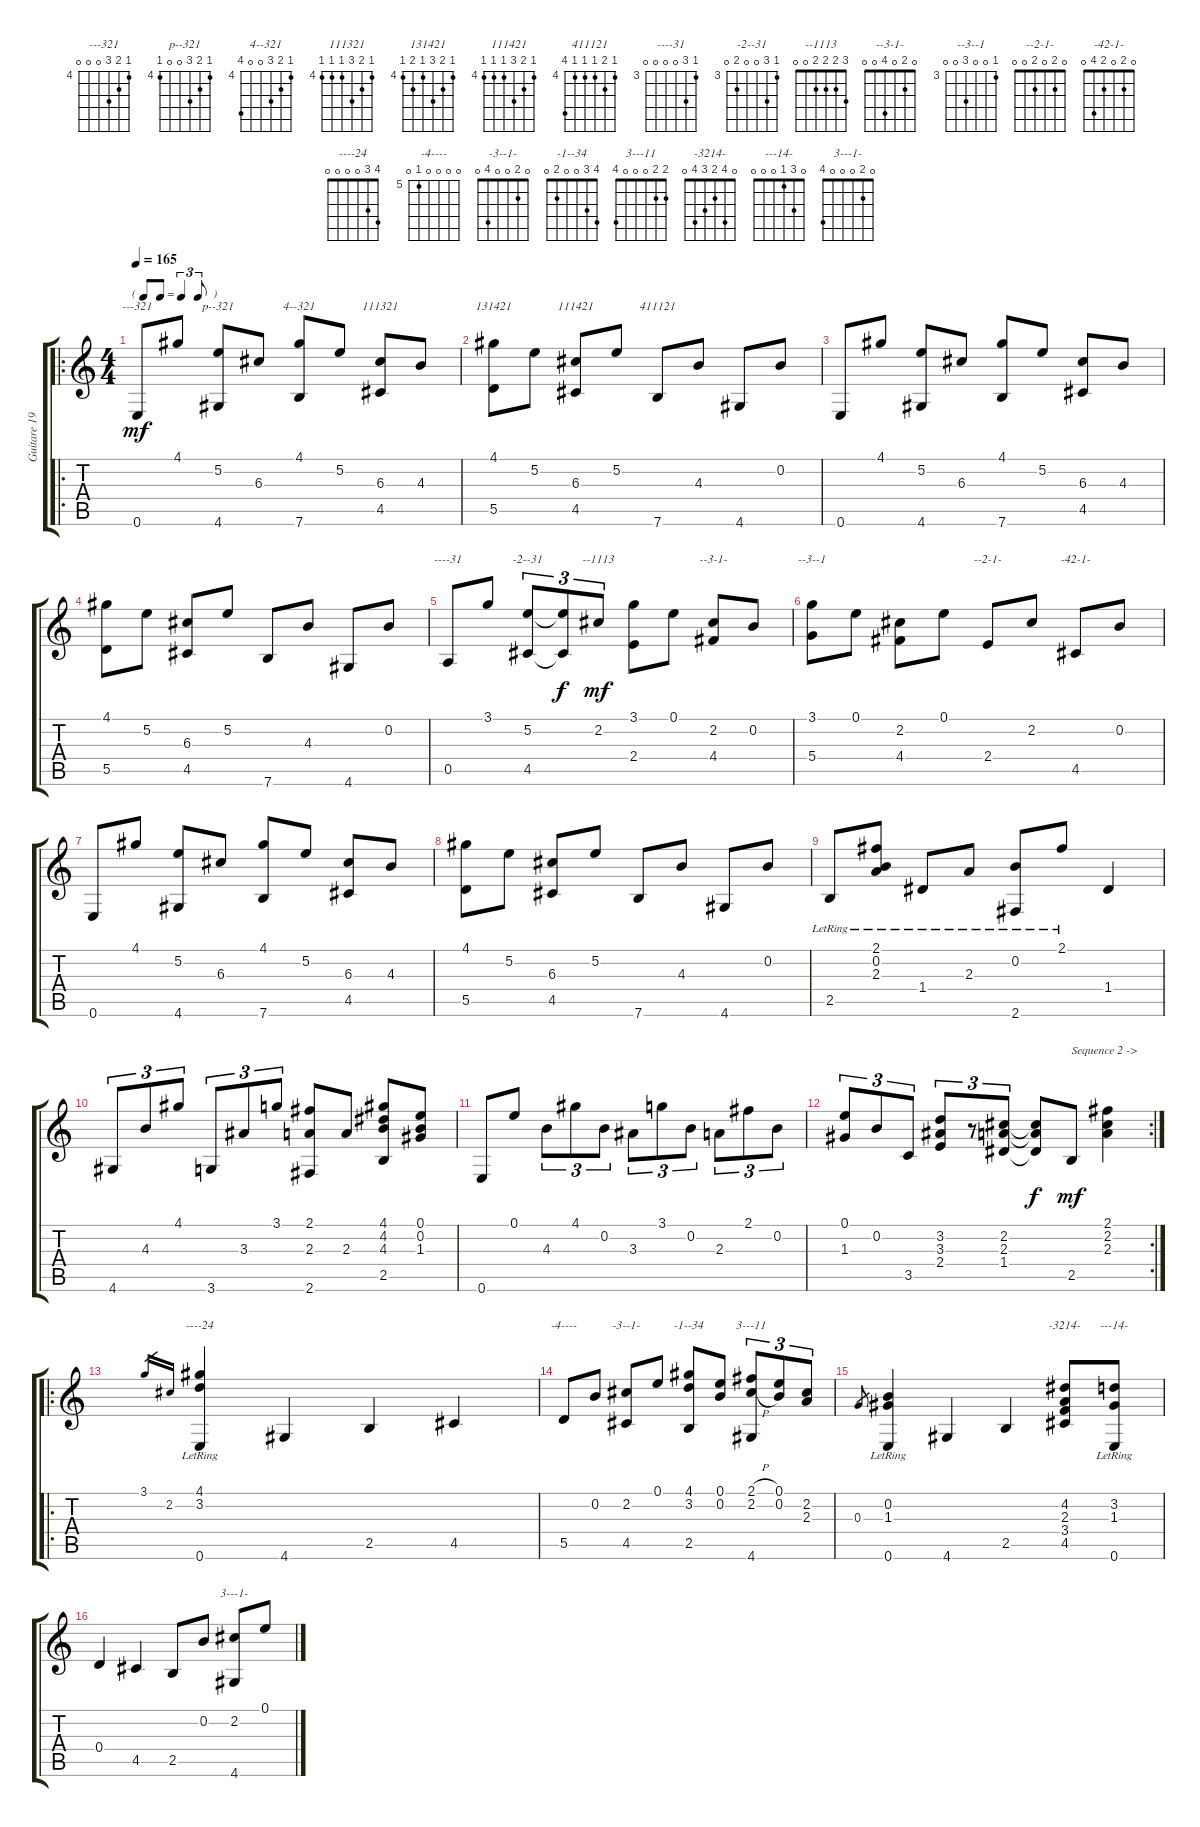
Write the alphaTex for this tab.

\track ("Guitare 1976/2000" "Guitare 19") {instrument acousticguitarnylon}
\staff {score tabs}
\tuning (E4 B3 G3 D3 A2 E2) {hide}
\chord ("---321" 4 5 6 0 0 0) {firstfret 4}
\chord ("p--321" 4 5 6 0 0 4) {firstfret 4}
\chord ("4--321" 4 5 6 0 0 7) {firstfret 4}
\chord ("111321" 4 5 6 4 4 4) {firstfret 4}
\chord ("131421" 4 5 6 4 5 4) {firstfret 4}
\chord ("111421" 4 5 6 4 4 4) {firstfret 4}
\chord ("411121" 4 5 4 4 4 7) {firstfret 4}
\chord ("----31" 3 5 0 0 0 0) {firstfret 3}
\chord ("-2--31" 3 5 0 0 4 0) {firstfret 3}
\chord ("--1113" 3 2 2 2 0 0)
\chord ("--3-1-" 0 2 0 4 0 0)
\chord ("--3--1" 3 0 0 5 0 0) {firstfret 3}
\chord ("--2-1-" 0 2 0 2 0 0)
\chord ("-42-1-" 0 2 0 2 4 0)
\chord ("----24" 4 3 0 0 0 0)
\chord ("-4----" 0 0 0 0 5 0) {firstfret 5}
\chord ("-3--1-" 0 2 0 0 4 0)
\chord ("-1--34" 4 3 0 0 2 0)
\chord ("3---11" 2 2 0 0 0 4)
\chord ("-3214-" 0 4 2 3 4 0)
\chord ("---14-" 0 3 1 0 0 0)
\chord ("3---1-" 0 2 0 0 0 4)
\ro
\ts (4 4)
\tf triplet8th
\tempo 165
\clef g2
\ks c
0.6.8{ch "---321" dy mf} 4.1.8 (5.2 4.6).8{ch "p--321"} 6.3.8 (4.1 7.6).8{ch "4--321"} 5.2.8 (6.3 4.5).8{ch "111321"} 4.3.8 |
(4.1 5.5).8{ch "131421"} 5.2.8 (6.3 4.5).8{ch "111421"} 5.2.8 7.6.8{ch "411121"} 4.3.8 4.6.8 0.2.8 |
0.6.8 4.1.8 (5.2 4.6).8 6.3.8 (4.1 7.6).8 5.2.8 (6.3 4.5).8 4.3.8 |
(4.1 5.5).8 5.2.8 (6.3 4.5).8 5.2.8 7.6.8 4.3.8 4.6.8 0.2.8 |
0.5.8{ch "----31"} 3.1.8 (5.2 4.5).8{tu (3 2) ch "-2--31"} (5.2{t} 4.5{t}).8{tu (3 2) dy f} 2.2.8{tu (3 2) ch "--1113" dy mf} (3.1 2.4).8 0.1.8 (2.2 4.4).8{ch "--3-1-"} 0.2.8 |
(3.1 5.4).8{ch "--3--1"} 0.1.8 (2.2 4.4).8 0.1.8 2.4.8{ch "--2-1-"} 2.2.8 4.5.8{ch "-42-1-"} 0.2.8 |
0.6.8 4.1.8 (5.2 4.6).8 6.3.8 (4.1 7.6).8 5.2.8 (6.3 4.5).8 4.3.8 |
(4.1 5.5).8 5.2.8 (6.3 4.5).8 5.2.8 7.6.8 4.3.8 4.6.8 0.2.8 |
2.5{lr}.8 (2.1{lr} 0.2{lr} 2.3{lr}).8 1.4{lr}.8 2.3{lr}.8 (0.2{lr} 2.6{lr}).8 2.1{lr}.8 1.4.4 |
4.6.8{tu (3 2)} 4.3.8{tu (3 2)} 4.1.8{tu (3 2)} 3.6.8{tu (3 2)} 3.3.8{tu (3 2)} 3.1.8{tu (3 2)} (2.1 2.3 2.6).8 2.3.8 (4.1 4.2 4.3 2.5).8 (0.1 0.2 1.3).8 |
0.6.8 0.1.8 4.3.8{tu (3 2)} 4.1.8{tu (3 2)} 0.2.8{tu (3 2)} 3.3.8{tu (3 2)} 3.1.8{tu (3 2)} 0.2.8{tu (3 2)} 2.3.8{tu (3 2)} 2.1.8{tu (3 2)} 0.2.8{tu (3 2)} |
\rc 2
(0.1 1.3).8{tu (3 2)} 0.2.8{tu (3 2)} 3.5.8{tu (3 2)} (3.2 3.3 2.4).8{tu (3 2)} r.8{tu (3 2)} (2.2 2.3 1.4).8{tu (3 2)} (2.2{t} 2.3{t} 1.4{t}).8{dy f} 2.5.8{txt "Sequence 2 ->" dy mf} (2.1 2.2 2.3).4 |
\ro
3.1.16{gr} 2.2.16{gr} (4.1{lr} 3.2{lr} 0.6).4{ch "----24"} 4.6.4 2.5.4 4.5.4 |
5.5.8{ch "-4----"} 0.2.8 (2.2 4.5).8{ch "-3--1-"} 0.1.8 (4.1 3.2 2.5).8{ch "-1--34"} (0.1 0.2).8 (2.1{h} 2.2{h} 4.6).8{tu (3 2) ch "3---11"} (0.1 0.2).8{tu (3 2)} (2.2 2.3).8{tu (3 2)} |
0.3.8{gr} (0.2{lr} 1.3{lr} 0.6).4 4.6.4 2.5.4 (4.2 2.3 3.4 4.5).8{ch "-3214-"} (3.2 1.3 0.6{lr}).8{ch "---14-"} |
0.4.4 4.5.4 2.5.8 0.2.8 (2.2 4.6).8{ch "3---1-"} 0.1.8
